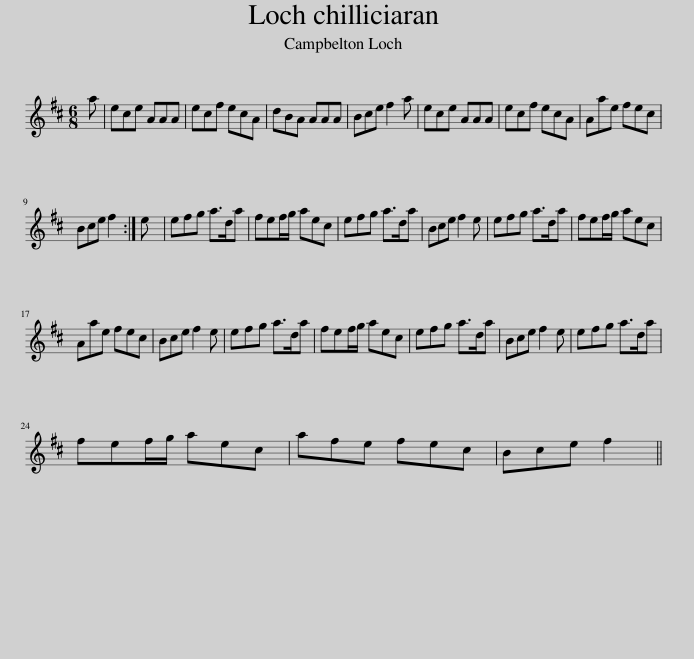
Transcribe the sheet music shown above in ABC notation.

X:1
L:1/8
M:6/8
I:linebreak $
K:D
V:1 treble
V:1
 a | ece AAA | ecf ecA | dBA AAA | Bce f2 a | %5
 ece AAA | ecf ecA | Aae fec |$ Bce f2 :| e | %10
 efg a>da | fef/g/ aec | efg a>da | Bce f2 e | efg a>da | %15
 fef/g/ aec |$ Aae fec | Bce f2 e | efg a>da | fef/g/ aec | %20
 efg a>da | Bce f2 e | efg a>da |$ fef/g/ aec | afe fec | %25
 Bce f2 || %26
